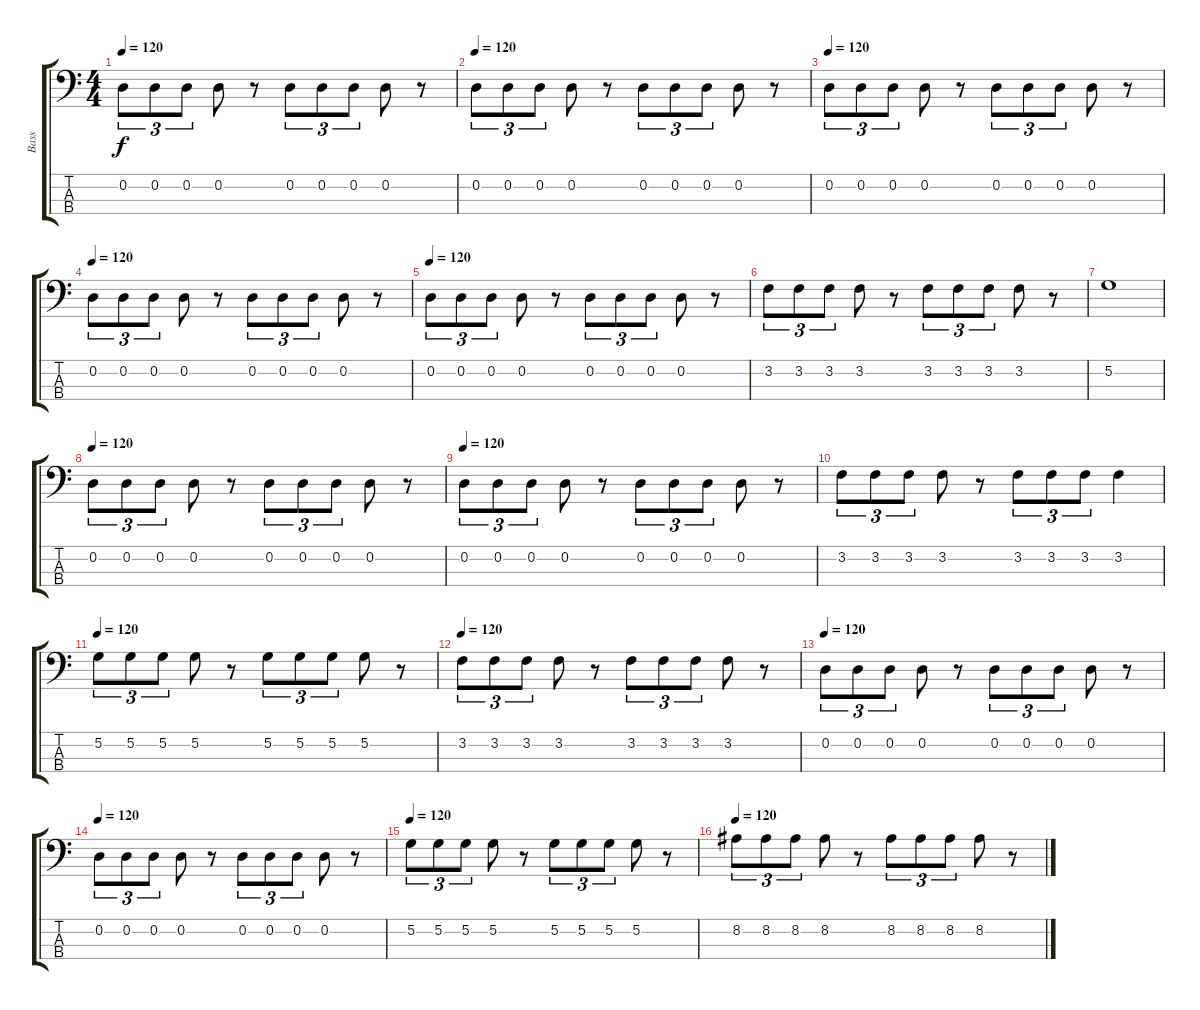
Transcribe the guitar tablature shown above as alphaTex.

\track ("Bass" "Bass") {instrument slapbass2}
\staff {score tabs}
\tuning (G2 D2 A1 D1) {hide}
\ts (4 4)
\tempo 120
\clef f4
\ks c
0.2.8{tu (3 2) dy f} 0.2.8{tu (3 2)} 0.2.8{tu (3 2)} 0.2.8 r.8 0.2.8{tu (3 2)} 0.2.8{tu (3 2)} 0.2.8{tu (3 2)} 0.2.8 r.8 |
\tempo 120
0.2.8{tu (3 2)} 0.2.8{tu (3 2)} 0.2.8{tu (3 2)} 0.2.8 r.8 0.2.8{tu (3 2)} 0.2.8{tu (3 2)} 0.2.8{tu (3 2)} 0.2.8 r.8 |
\tempo 120
0.2.8{tu (3 2)} 0.2.8{tu (3 2)} 0.2.8{tu (3 2)} 0.2.8 r.8 0.2.8{tu (3 2)} 0.2.8{tu (3 2)} 0.2.8{tu (3 2)} 0.2.8 r.8 |
\tempo 120
0.2.8{tu (3 2)} 0.2.8{tu (3 2)} 0.2.8{tu (3 2)} 0.2.8 r.8 0.2.8{tu (3 2)} 0.2.8{tu (3 2)} 0.2.8{tu (3 2)} 0.2.8 r.8 |
\tempo 120
0.2.8{tu (3 2)} 0.2.8{tu (3 2)} 0.2.8{tu (3 2)} 0.2.8 r.8 0.2.8{tu (3 2)} 0.2.8{tu (3 2)} 0.2.8{tu (3 2)} 0.2.8 r.8 |
3.2.8{tu (3 2)} 3.2.8{tu (3 2)} 3.2.8{tu (3 2)} 3.2.8 r.8 3.2.8{tu (3 2)} 3.2.8{tu (3 2)} 3.2.8{tu (3 2)} 3.2.8 r.8 |
5.2.1 |
\tempo 120
0.2.8{tu (3 2)} 0.2.8{tu (3 2)} 0.2.8{tu (3 2)} 0.2.8 r.8 0.2.8{tu (3 2)} 0.2.8{tu (3 2)} 0.2.8{tu (3 2)} 0.2.8 r.8 |
\tempo 120
0.2.8{tu (3 2)} 0.2.8{tu (3 2)} 0.2.8{tu (3 2)} 0.2.8 r.8 0.2.8{tu (3 2)} 0.2.8{tu (3 2)} 0.2.8{tu (3 2)} 0.2.8 r.8 |
3.2.8{tu (3 2)} 3.2.8{tu (3 2)} 3.2.8{tu (3 2)} 3.2.8 r.8 3.2.8{tu (3 2)} 3.2.8{tu (3 2)} 3.2.8{tu (3 2)} 3.2.4 |
\tempo 120
5.2.8{tu (3 2)} 5.2.8{tu (3 2)} 5.2.8{tu (3 2)} 5.2.8 r.8 5.2.8{tu (3 2)} 5.2.8{tu (3 2)} 5.2.8{tu (3 2)} 5.2.8 r.8 |
\tempo 120
3.2.8{tu (3 2)} 3.2.8{tu (3 2)} 3.2.8{tu (3 2)} 3.2.8 r.8 3.2.8{tu (3 2)} 3.2.8{tu (3 2)} 3.2.8{tu (3 2)} 3.2.8 r.8 |
\tempo 120
0.2.8{tu (3 2)} 0.2.8{tu (3 2)} 0.2.8{tu (3 2)} 0.2.8 r.8 0.2.8{tu (3 2)} 0.2.8{tu (3 2)} 0.2.8{tu (3 2)} 0.2.8 r.8 |
\tempo 120
0.2.8{tu (3 2)} 0.2.8{tu (3 2)} 0.2.8{tu (3 2)} 0.2.8 r.8 0.2.8{tu (3 2)} 0.2.8{tu (3 2)} 0.2.8{tu (3 2)} 0.2.8 r.8 |
\tempo 120
5.2.8{tu (3 2)} 5.2.8{tu (3 2)} 5.2.8{tu (3 2)} 5.2.8 r.8 5.2.8{tu (3 2)} 5.2.8{tu (3 2)} 5.2.8{tu (3 2)} 5.2.8 r.8 |
\tempo 120
8.2.8{tu (3 2)} 8.2.8{tu (3 2)} 8.2.8{tu (3 2)} 8.2.8 r.8 8.2.8{tu (3 2)} 8.2.8{tu (3 2)} 8.2.8{tu (3 2)} 8.2.8 r.8
